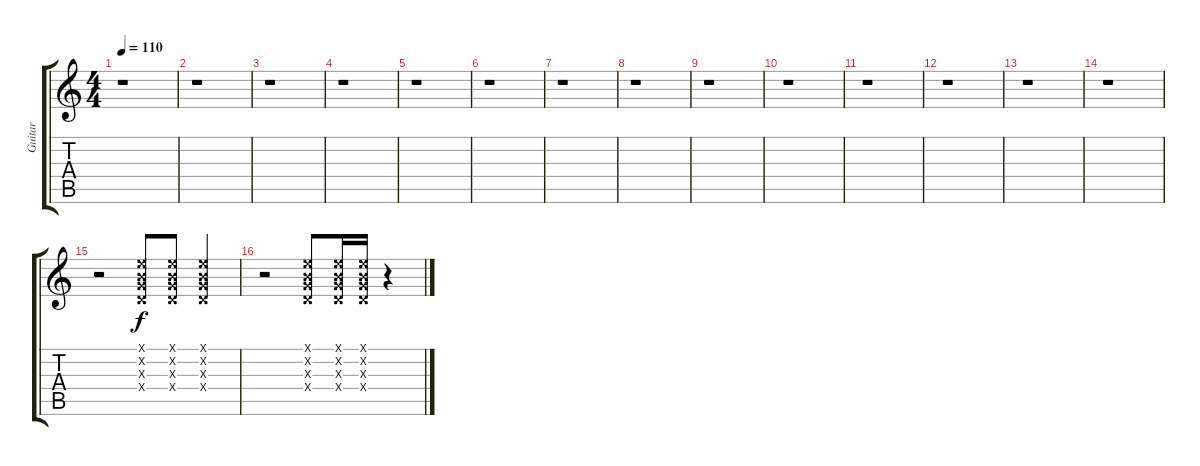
\track ("Guitar" "Guitar") {instrument overdrivenguitar}
\staff {score tabs}
\tuning (E4 B3 G3 D3 A2 E2) {hide}
\ts (4 4)
\tempo 110
\clef g2
\ks c
r.1{dy f} |
r.1 |
r.1 |
r.1 |
r.1 |
r.1 |
r.1 |
r.1 |
r.1 |
r.1 |
r.1 |
r.1 |
r.1 |
r.1 |
r.2{volume 12 instrument overdrivenguitar} (0.1{x} 0.2{x} 0.3{x} 0.4{x}).8 (0.1{x} 0.2{x} 0.3{x} 0.4{x}).8 (0.1{x} 0.2{x} 0.3{x} 0.4{x}).4 |
r.2 (0.1{x} 0.2{x} 0.3{x} 0.4{x}).8 (0.1{x} 0.2{x} 0.3{x} 0.4{x}).16 (0.1{x} 0.2{x} 0.3{x} 0.4{x}).16 r.4
